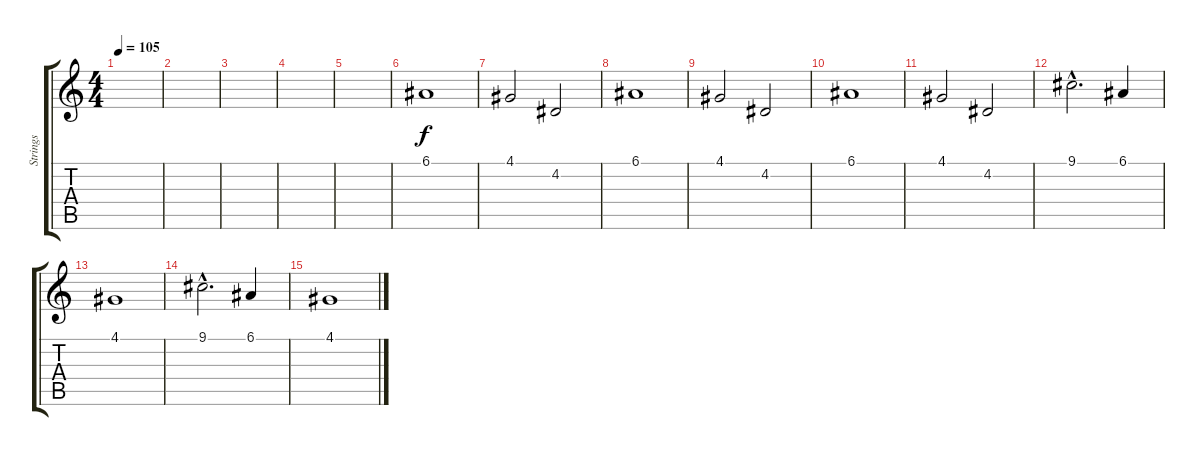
\track ("Strings" "Strings") {instrument stringensemble1}
\staff {score tabs}
\tuning (E4 B3 G3 D3 A2 E2) {hide}
\ts (4 4)
\tempo 105
\clef g2
\ks c
|
|
|
|
|
6.1.1 |
4.1.2 4.2.2 |
6.1.1 |
4.1.2 4.2.2 |
6.1.1 |
4.1.2 4.2.2 |
9.1{hac}.2{d} 6.1.4 |
4.1.1 |
9.1{hac}.2{d} 6.1.4 |
4.1.1
